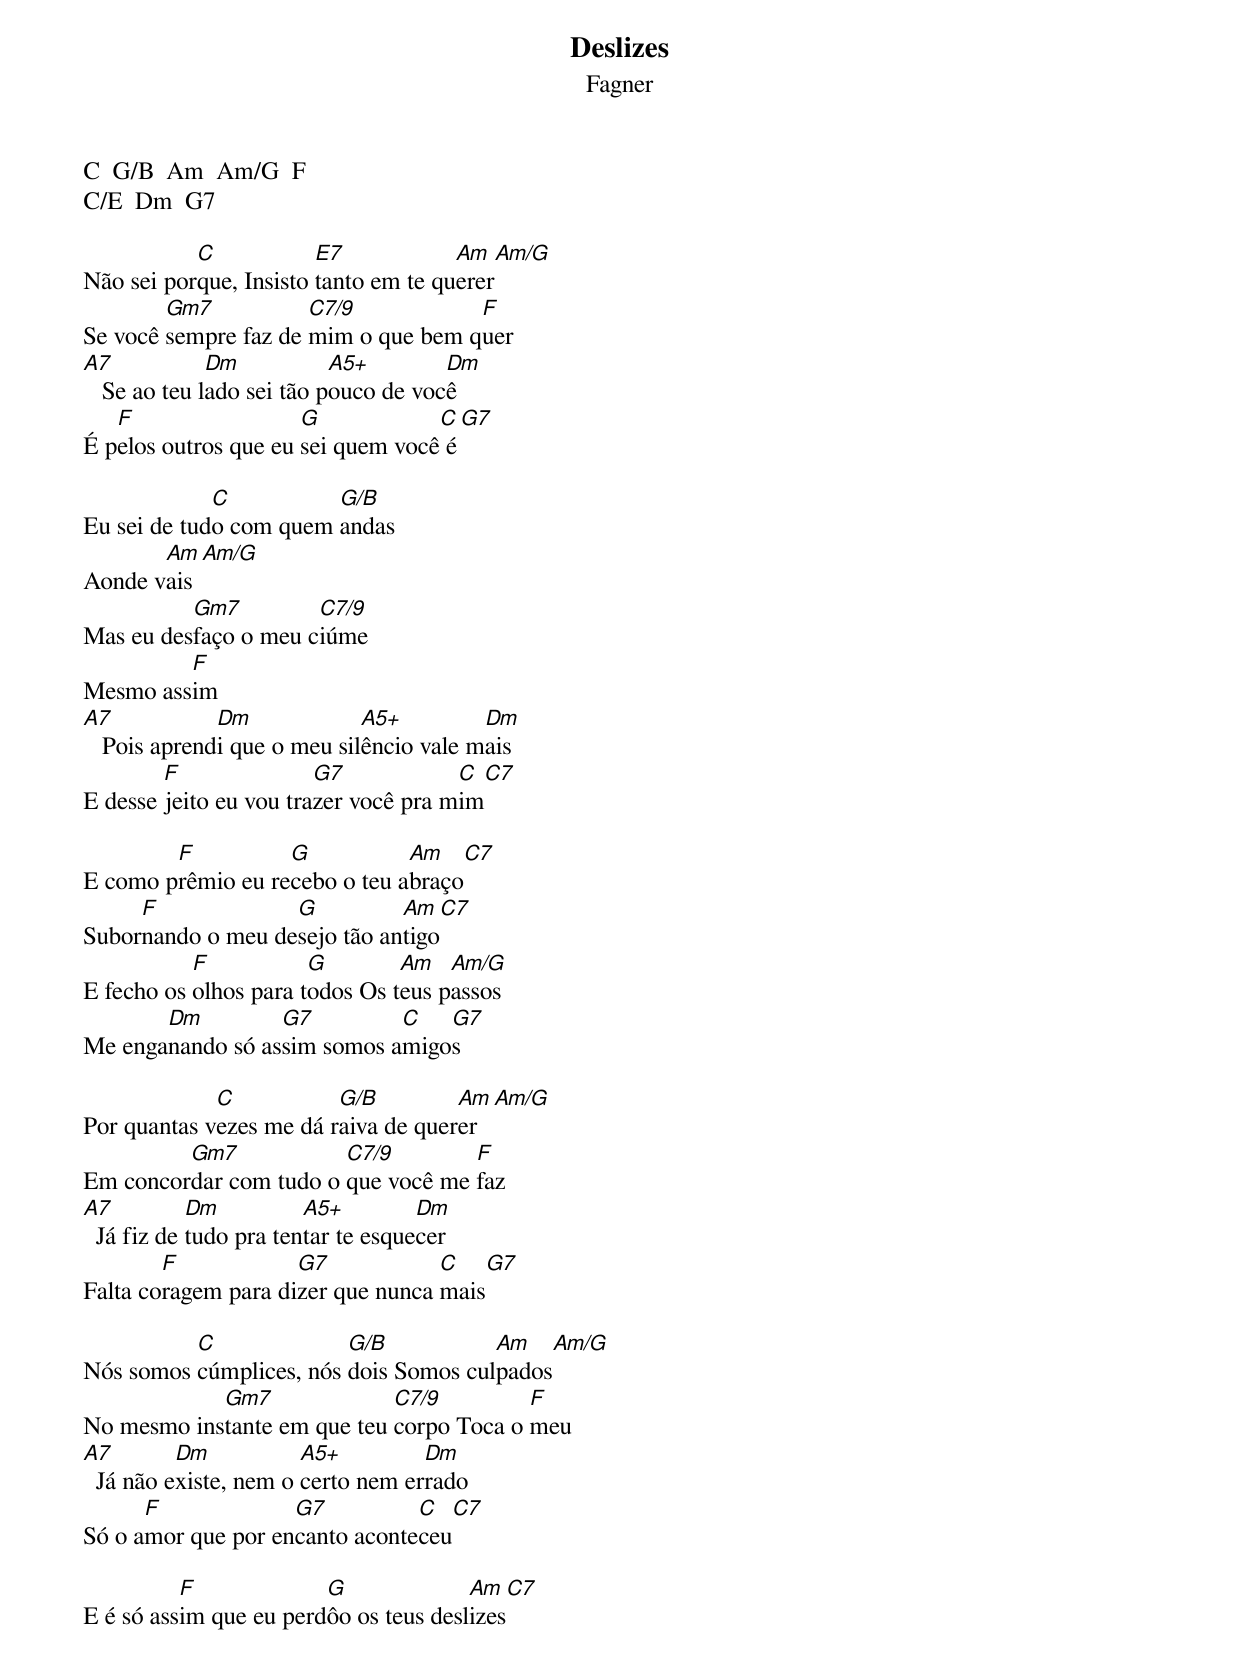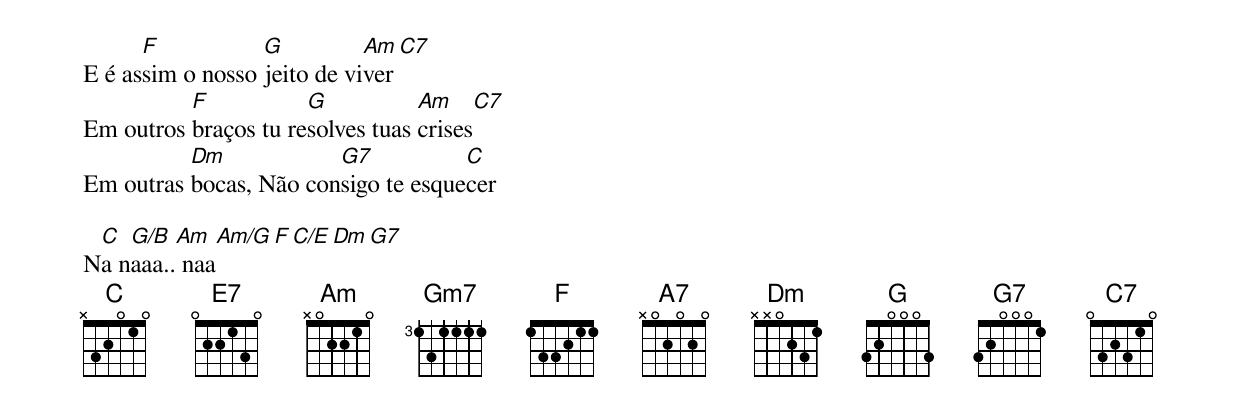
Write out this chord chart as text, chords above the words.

Deslizes
Fagner

C  G/B  Am  Am/G  F
C/E  Dm  G7

           C            E7            Am   Am/G
Não sei porque, Insisto tanto em te querer
        Gm7           C7/9           F
Se você sempre faz de mim o que bem quer
A7            Dm           A5+        Dm
   Se ao teu lado sei tão pouco de você
   F                  G            C  G7
É pelos outros que eu sei quem você é

             C          G/B
Eu sei de tudo com quem andas
       Am  Am/G
Aonde vais
          Gm7         C7/9
Mas eu desfaço o meu ciúme
         F
Mesmo assim
A7            Dm             A5+         Dm
   Pois aprendi que o meu silêncio vale mais
        F               G7            C  C7
E desse jeito eu vou trazer você pra mim

        F          G           Am    C7
E como prêmio eu recebo o teu abraço
     F             G          Am     C7
Subornando o meu desejo tão antigo
           F           G        Am   Am/G
E fecho os olhos para todos Os teus passos
       Dm         G7         C   G7
Me enganando só assim somos amigos

             C           G/B         Am  Am/G
Por quantas vezes me dá raiva de querer
         Gm7            C7/9        F
Em concordar com tudo o que você me faz
A7          Dm          A5+         Dm
  Já fiz de tudo pra tentar te esquecer
        F            G7            C      G7
Falta coragem para dizer que nunca mais

          C              G/B           Am   Am/G
Nós somos cúmplices, nós dois Somos culpados
            Gm7              C7/9         F
No mesmo instante em que teu corpo Toca o meu
A7        Dm           A5+         Dm
  Já não existe, nem o certo nem errado
      F             G7          C       C7
Só o amor que por encanto aconteceu

          F             G              Am   C7
E é só assim que eu perdôo os teus deslizes
      F           G          Am  C7
E é assim o nosso jeito de viver
          F           G           Am      C7
Em outros braços tu resolves tuas crises
          Dm            G7           C
Em outras bocas, Não consigo te esquecer

 C  G/B  Am  Am/G  F  C/E  Dm  G7
Na naaa.. naa
